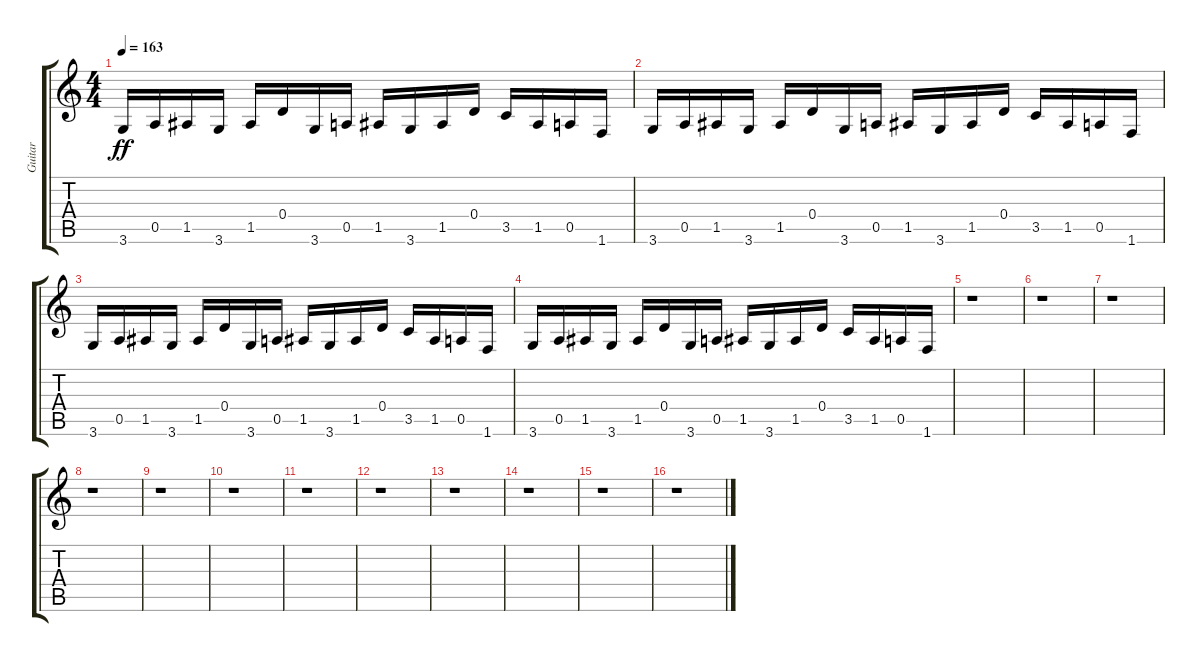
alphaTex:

\track ("Guitar" "Guitar") {instrument overdrivenguitar}
\staff {score tabs}
\tuning (E4 B3 G3 D3 A2 E2) {hide}
\ts (4 4)
\tempo 163
\clef g2
\ks c
3.6.16{dy ff} 0.5.16 1.5.16 3.6.16 1.5.16 0.4.16 3.6.16 0.5.16 1.5.16 3.6.16 1.5.16 0.4.16 3.5.16 1.5.16 0.5.16 1.6.16 |
3.6.16 0.5.16 1.5.16 3.6.16 1.5.16 0.4.16 3.6.16 0.5.16 1.5.16 3.6.16 1.5.16 0.4.16 3.5.16 1.5.16 0.5.16 1.6.16 |
3.6.16 0.5.16 1.5.16 3.6.16 1.5.16 0.4.16 3.6.16 0.5.16 1.5.16 3.6.16 1.5.16 0.4.16 3.5.16 1.5.16 0.5.16 1.6.16 |
3.6.16 0.5.16 1.5.16 3.6.16 1.5.16 0.4.16 3.6.16 0.5.16 1.5.16 3.6.16 1.5.16 0.4.16 3.5.16 1.5.16 0.5.16 1.6.16 |
r.1 |
r.1 |
r.1 |
r.1 |
r.1 |
r.1 |
r.1 |
r.1 |
r.1 |
r.1 |
r.1 |
r.1
